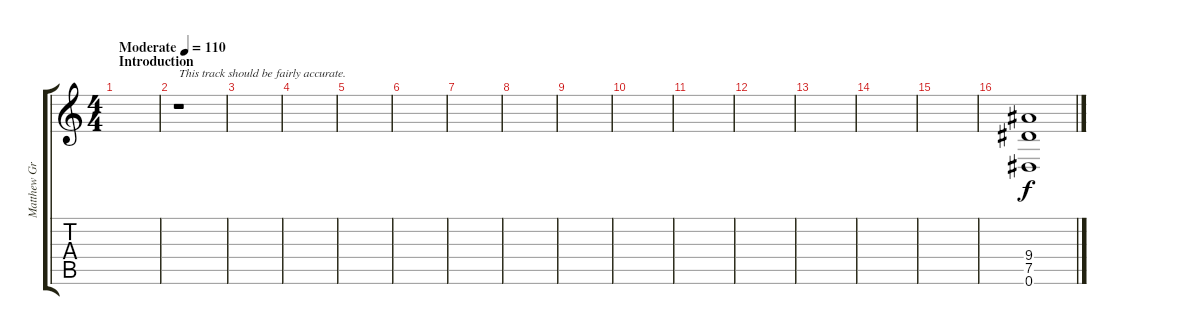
\track ("Matthew Greywolf - Guitar 1" "Matthew Gr") {instrument distortionguitar}
\staff {score tabs}
\tuning (Eb4 Bb3 Gb3 Db3 Ab2 Eb2) {hide}
\ts (4 4)
\section ("" "Introduction")
\tempo (110 "Moderate")
\clef g2
\ks c
|
r.1{txt "This track should be fairly accurate."} |
|
|
|
|
|
|
|
|
|
|
|
|
|
(9.4 7.5 0.6).1
